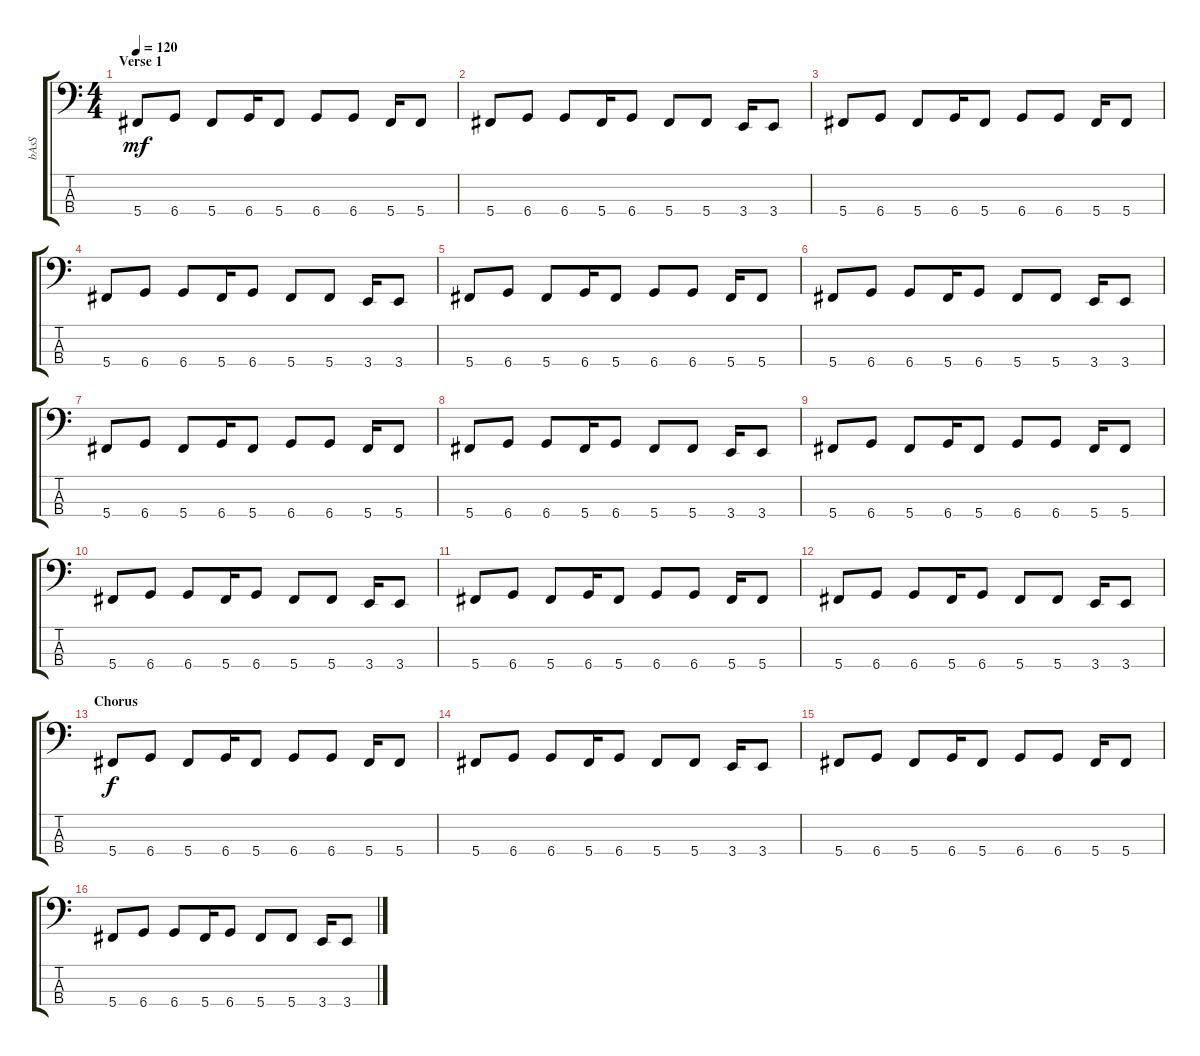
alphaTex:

\track ("bAsS" "bAsS") {instrument electricbasspick}
\staff {score tabs}
\tuning (Gb2 Db2 Ab1 Db1) {hide}
\ts (4 4)
\section ("" "Verse 1")
\tempo 120
\clef f4
\ks c
5.4.8{dy mf} 6.4.8 5.4.8 6.4.16 5.4.8 6.4.8 6.4.8 5.4.16 5.4.8 |
5.4.8 6.4.8 6.4.8 5.4.16 6.4.8 5.4.8 5.4.8 3.4.16 3.4.8 |
5.4.8 6.4.8 5.4.8 6.4.16 5.4.8 6.4.8 6.4.8 5.4.16 5.4.8 |
5.4.8 6.4.8 6.4.8 5.4.16 6.4.8 5.4.8 5.4.8 3.4.16 3.4.8 |
5.4.8 6.4.8 5.4.8 6.4.16 5.4.8 6.4.8 6.4.8 5.4.16 5.4.8 |
5.4.8 6.4.8 6.4.8 5.4.16 6.4.8 5.4.8 5.4.8 3.4.16 3.4.8 |
5.4.8 6.4.8 5.4.8 6.4.16 5.4.8 6.4.8 6.4.8 5.4.16 5.4.8 |
5.4.8 6.4.8 6.4.8 5.4.16 6.4.8 5.4.8 5.4.8 3.4.16 3.4.8 |
5.4.8 6.4.8 5.4.8 6.4.16 5.4.8 6.4.8 6.4.8 5.4.16 5.4.8 |
5.4.8 6.4.8 6.4.8 5.4.16 6.4.8 5.4.8 5.4.8 3.4.16 3.4.8 |
5.4.8 6.4.8 5.4.8 6.4.16 5.4.8 6.4.8 6.4.8 5.4.16 5.4.8 |
5.4.8 6.4.8 6.4.8 5.4.16 6.4.8 5.4.8 5.4.8 3.4.16 3.4.8 |
\section ("" "Chorus")
5.4.8{dy f} 6.4.8 5.4.8 6.4.16 5.4.8 6.4.8 6.4.8 5.4.16 5.4.8 |
5.4.8 6.4.8 6.4.8 5.4.16 6.4.8 5.4.8 5.4.8 3.4.16 3.4.8 |
5.4.8 6.4.8 5.4.8 6.4.16 5.4.8 6.4.8 6.4.8 5.4.16 5.4.8 |
5.4.8 6.4.8 6.4.8 5.4.16 6.4.8 5.4.8 5.4.8 3.4.16 3.4.8
